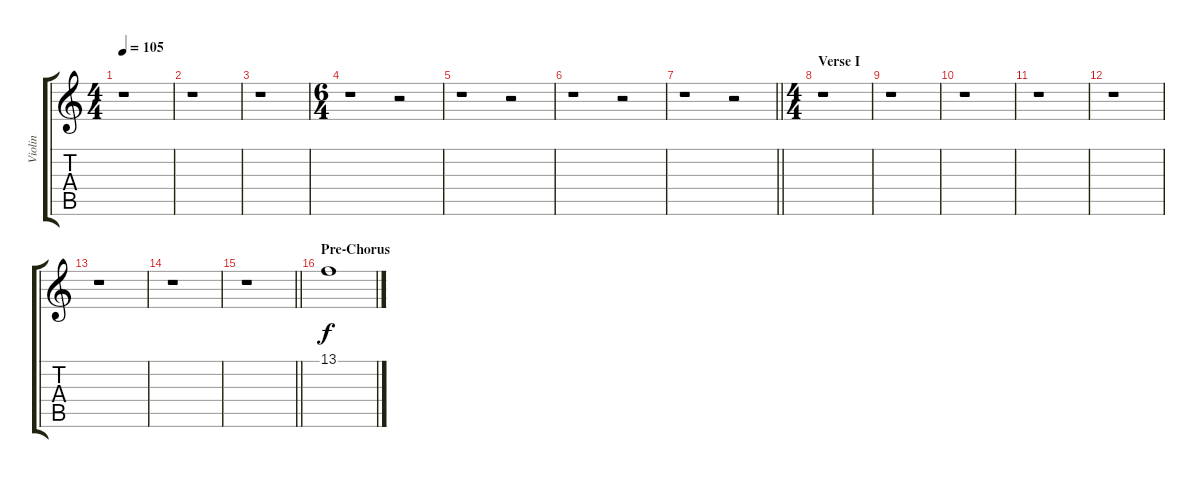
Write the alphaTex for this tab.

\track ("Violin" "Violin") {instrument violin}
\staff {score tabs}
\tuning (E4 B3 G3 D3 A2 E2) {hide}
\ts (4 4)
\tempo 105
\clef g2
\ks c
r.1{dy f} |
r.1 |
r.1 |
\ts (6 4)
r.1 r.2 |
r.1 r.2 |
r.1 r.2 |
\barLineRight lightlight
r.1 r.2 |
\ts (4 4)
\section ("" "Verse I")
r.1 |
r.1 |
r.1 |
r.1 |
r.1 |
r.1 |
r.1 |
\barLineRight lightlight
r.1 |
\section ("" "Pre-Chorus")
13.1.1
